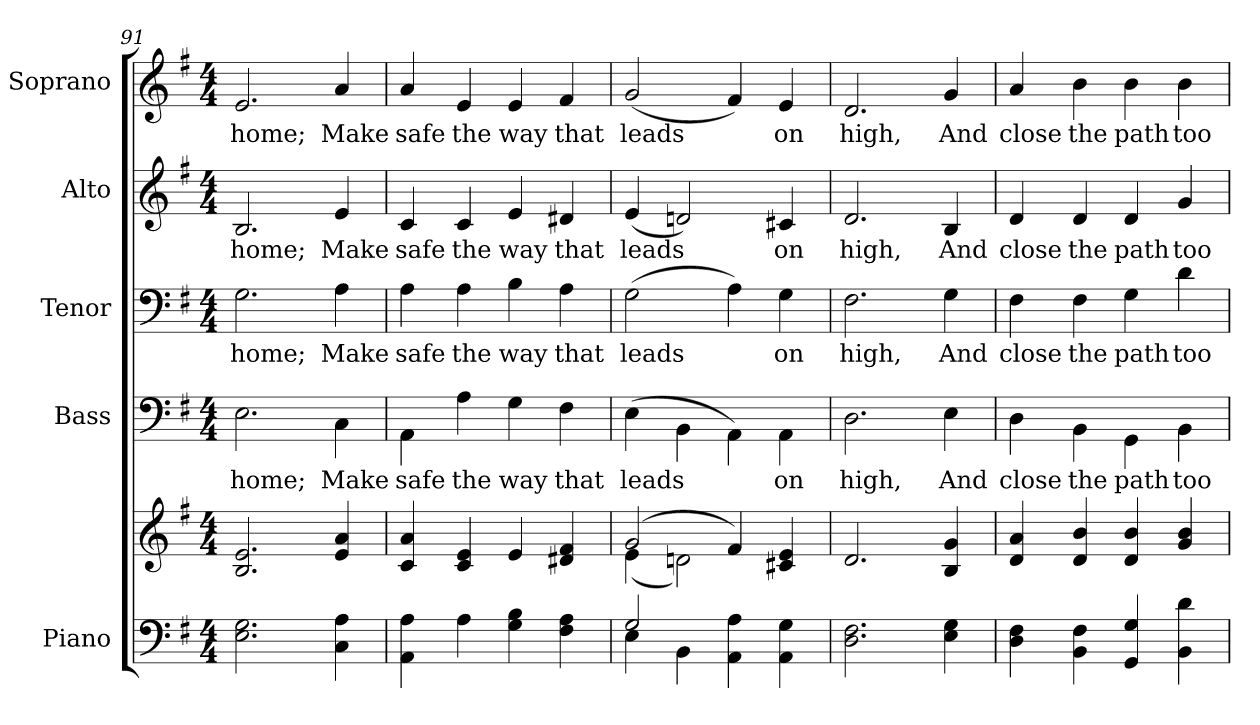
**kern	**kern	**kern	**text	**kern	**text	**kern	**text	**kern	**text
*part5	*part5	*part4	*part4	*part3	*part3	*part2	*part2	*part1	*part1
*staff6	*staff5	*staff4	*staff4	*staff3	*staff3	*staff2	*staff2	*staff1	*staff1
*I"Piano	*	*I"Bass	*	*I"Tenor	*	*I"Alto	*	*I"Soprano	*
*I'Pno.	*	*I'B.	*	*I'T.	*	*I'A.	*	*I'S.	*
!!LO:PB:g=z
*clefF4	*clefG2	*clefF4	*	*clefF4	*	*clefG2	*	*clefG2	*
*k[f#]	*k[f#]	*k[f#]	*	*k[f#]	*	*k[f#]	*	*k[f#]	*
*G:	*G:	*G:	*	*G:	*	*G:	*	*G:	*
*M4/4	*M4/4	*M4/4	*	*M4/4	*	*M4/4	*	*M4/4	*
=91	=91	=91	=91	=91	=91	=91	=91	=91	=91
!	!	!	!LO:LY:b:color=#000000	!	!	!	!	!	!
!	!	!	!	!	!LO:LY:b:color=#000000	!	!	!	!
!	!	!	!	!	!	!	!LO:LY:b:color=#000000	!	!
!	!	!	!	!	!	!	!	!	!LO:LY:b:color=#000000
2.Ei\ 2.Gi	2.Bi/ 2.ei	2.Ei\	home;	2.Gi\	home;	2.Bi/	home;	2.ei/	home;
!	!	!	!LO:LY:b:color=#000000	!	!	!	!	!	!
!	!	!	!	!	!LO:LY:b:color=#000000	!	!	!	!
!	!	!	!	!	!	!	!LO:LY:b:color=#000000	!	!
!	!	!	!	!	!	!	!	!	!LO:LY:b:color=#000000
4Ci\ 4Ai	4ei/ 4ai	4Ci\	Make	4Ai\	Make	4ei/	Make	4ai/	Make
=92	=92	=92	=92	=92	=92	=92	=92	=92	=92
!	!	!	!LO:LY:b:color=#000000	!	!	!	!	!	!
!	!	!	!	!	!LO:LY:b:color=#000000	!	!	!	!
!	!	!	!	!	!	!	!LO:LY:b:color=#000000	!	!
!	!	!	!	!	!	!	!	!	!LO:LY:b:color=#000000
4AAi\ 4Ai	4ci/ 4ai	4AAi\	safe	4Ai\	safe	4ci/	safe	4ai/	safe
!	!	!	!LO:LY:b:color=#000000	!	!	!	!	!	!
!	!	!	!	!	!LO:LY:b:color=#000000	!	!	!	!
!	!	!	!	!	!	!	!LO:LY:b:color=#000000	!	!
!	!	!	!	!	!	!	!	!	!LO:LY:b:color=#000000
4Ai\	4ci/ 4ei	4Ai\	the	4Ai\	the	4ci/	the	4ei/	the
!	!	!	!LO:LY:b:color=#000000	!	!	!	!	!	!
!	!	!	!	!	!LO:LY:b:color=#000000	!	!	!	!
!	!	!	!	!	!	!	!LO:LY:b:color=#000000	!	!
!	!	!	!	!	!	!	!	!	!LO:LY:b:color=#000000
4Gi\ 4Bi	4ei/	4Gi\	way	4Bi\	way	4ei/	way	4ei/	way
!	!	!	!LO:LY:b:color=#000000	!	!	!	!	!	!
!	!	!	!	!	!LO:LY:b:color=#000000	!	!	!	!
!	!	!	!	!	!	!	!LO:LY:b:color=#000000	!	!
!	!	!	!	!	!	!	!	!	!LO:LY:b:color=#000000
4F#i\ 4Ai	4d#Xi/ 4f#i	4F#i\	that	4Ai\	that	4d#Xi/	that	4f#i/	that
=93	=93	=93	=93	=93	=93	=93	=93	=93	=93
*^	*^	*	*	*	*	*	*	*	*
!	!	!	!	!	!LO:LY:b:color=#000000	!	!	!	!	!	!
!	!	!	!	!	!	!	!LO:LY:b:color=#000000	!	!	!	!
!	!	!	!	!	!	!	!	!	!LO:LY:b:color=#000000	!	!
!	!	!	!	!	!	!	!	!	!	!	!LO:LY:b:color=#000000
2Gi/	4Ei\	(2gi/	(4ei\	(4Ei\	leads	(2Gi\	leads	(4ei/	leads	(2gi/	leads
.	4BBi\	.	2dni\)	4BBi\	.	.	.	2dni/)	.	.	.
4AAi\ 4Ai	2ryy	4f#i/)	.	4AAi\)	.	4Ai\)	.	.	.	4f#i/)	.
!	!	!	!	!	!LO:LY:b:color=#000000	!	!	!	!	!	!
!	!	!	!	!	!	!	!LO:LY:b:color=#000000	!	!	!	!
!	!	!	!	!	!	!	!	!	!LO:LY:b:color=#000000	!	!
!	!	!	!	!	!	!	!	!	!	!	!LO:LY:b:color=#000000
4AAi\ 4Gi	.	4c#Xi/ 4ei	4ryy	4AAi\	on	4Gi\	on	4c#Xi/	on	4ei/	on
*v	*v	*	*	*	*	*	*	*	*	*	*
*	*v	*v	*	*	*	*	*	*	*	*
!!LO:PB:g=z
=94	=94	=94	=94	=94	=94	=94	=94	=94	=94
*	*^	*	*	*	*	*	*	*	*
!	!	!	!	!LO:LY:b:color=#000000	!	!	!	!	!	!
*	*v	*v	*	*	*	*	*	*	*	*
*	*^	*	*	*	*	*	*	*	*
!	!	!	!	!	!	!LO:LY:b:color=#000000	!	!	!	!
*	*v	*v	*	*	*	*	*	*	*	*
*	*^	*	*	*	*	*	*	*	*
!	!	!	!	!	!	!	!	!LO:LY:b:color=#000000	!	!
*	*v	*v	*	*	*	*	*	*	*	*
*	*^	*	*	*	*	*	*	*	*
!	!	!	!	!	!	!	!	!	!	!LO:LY:b:color=#000000
*	*v	*v	*	*	*	*	*	*	*	*
2.Di\ 2.F#i	2.di/	2.Di\	high,	2.F#i\	high,	2.di/	high,	2.di/	high,
!	!	!	!LO:LY:b:color=#000000	!	!	!	!	!	!
!	!	!	!	!	!LO:LY:b:color=#000000	!	!	!	!
!	!	!	!	!	!	!	!LO:LY:b:color=#000000	!	!
!	!	!	!	!	!	!	!	!	!LO:LY:b:color=#000000
4Ei\ 4Gi	4Bi/ 4gi	4Ei\	And	4Gi\	And	4Bi/	And	4gi/	And
=95	=95	=95	=95	=95	=95	=95	=95	=95	=95
!	!	!	!LO:LY:b:color=#000000	!	!	!	!	!	!
!	!	!	!	!	!LO:LY:b:color=#000000	!	!	!	!
!	!	!	!	!	!	!	!LO:LY:b:color=#000000	!	!
!	!	!	!	!	!	!	!	!	!LO:LY:b:color=#000000
4Di\ 4F#i	4di/ 4ai	4Di\	close	4F#i\	close	4di/	close	4ai/	close
!	!	!	!LO:LY:b:color=#000000	!	!	!	!	!	!
!	!	!	!	!	!LO:LY:b:color=#000000	!	!	!	!
!	!	!	!	!	!	!	!LO:LY:b:color=#000000	!	!
!	!	!	!	!	!	!	!	!	!LO:LY:b:color=#000000
4BBi\ 4F#i	4di/ 4bi	4BBi\	the	4F#i\	the	4di/	the	4bi\	the
!	!	!	!LO:LY:b:color=#000000	!	!	!	!	!	!
!	!	!	!	!	!LO:LY:b:color=#000000	!	!	!	!
!	!	!	!	!	!	!	!LO:LY:b:color=#000000	!	!
!	!	!	!	!	!	!	!	!	!LO:LY:b:color=#000000
4GGi/ 4Gi	4di/ 4bi	4GGi\	path	4Gi\	path	4di/	path	4bi\	path
!	!	!	!LO:LY:b:color=#000000	!	!	!	!	!	!
!	!	!	!	!	!LO:LY:b:color=#000000	!	!	!	!
!	!	!	!	!	!	!	!LO:LY:b:color=#000000	!	!
!	!	!	!	!	!	!	!	!	!LO:LY:b:color=#000000
4BBi\ 4di	4gi/ 4bi	4BBi\	too	4di\	too	4gi/	too	4bi\	too
=	=	=	=	=	=	=	=	=	=
*-	*-	*-	*-	*-	*-	*-	*-	*-	*-
